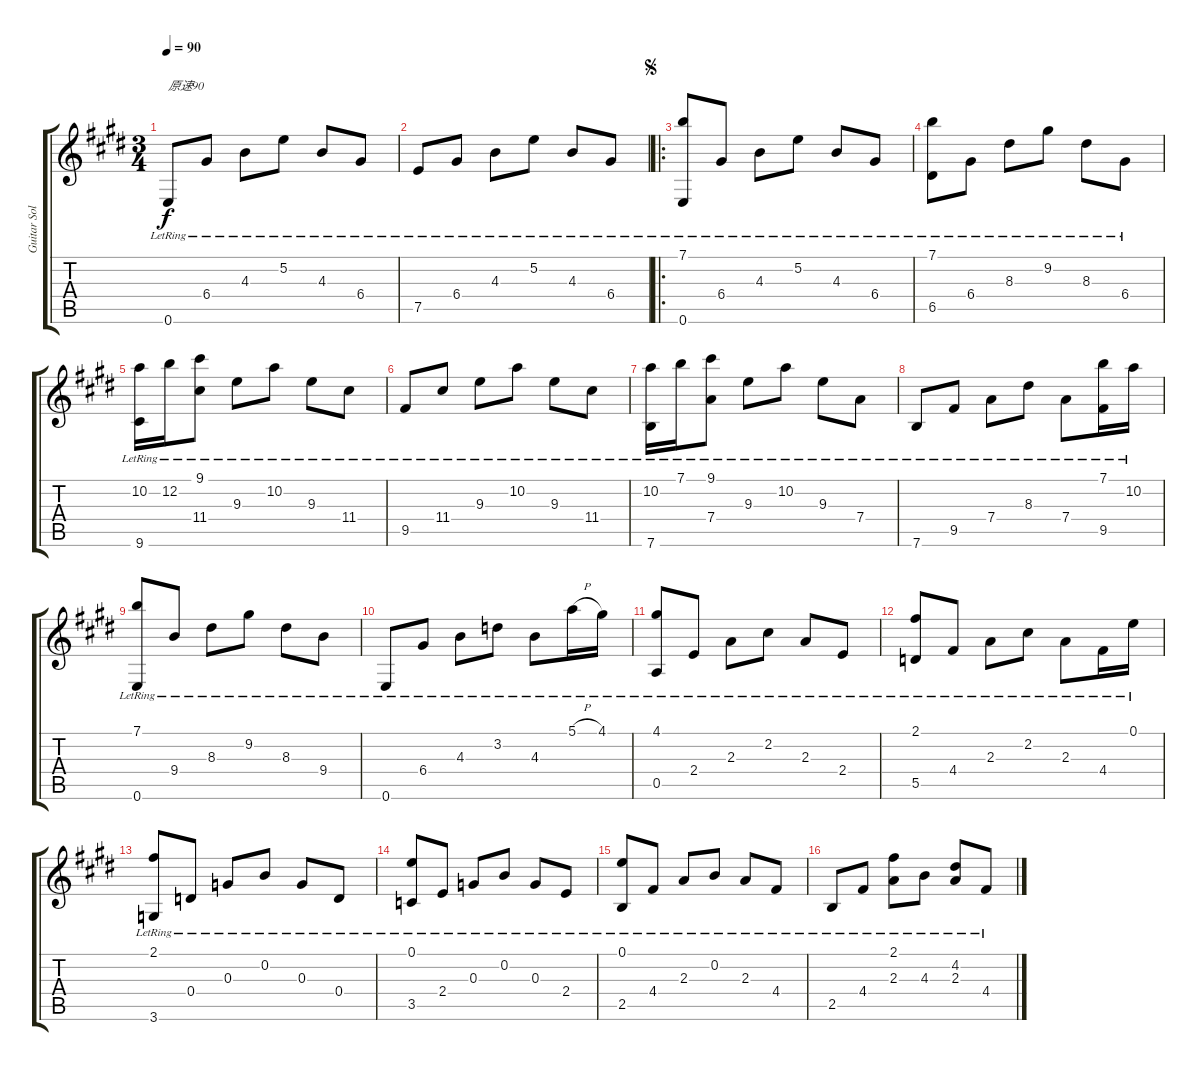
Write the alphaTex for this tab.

\track ("Guitar Solo" "Guitar Sol") {instrument acousticguitarnylon}
\staff {score tabs}
\tuning (E4 B3 G3 D3 A2 E2) {hide}
\ts (3 4)
\tempo 90
\clef g2
\ks e
0.6{lr}.8{txt "原速90" dy f instrument acousticguitarnylon} 6.4{lr}.8 4.3{lr}.8 5.2{lr}.8 4.3{lr}.8 6.4{lr}.8 |
7.5{lr}.8 6.4{lr}.8 4.3{lr}.8 5.2{lr}.8 4.3{lr}.8 6.4{lr}.8 |
\ro
\jump segno
(7.1{lr} 0.6{lr}).8 6.4{lr}.8 4.3{lr}.8 5.2{lr}.8 4.3{lr}.8 6.4{lr}.8 |
(7.1{lr} 6.5{lr}).8 6.4{lr}.8 8.3{lr}.8 9.2{lr}.8 8.3{lr}.8 6.4{lr}.8 |
(10.2{lr} 9.6{lr}).16 12.2{lr}.16 (9.1{lr} 11.4{lr}).8 9.3{lr}.8 10.2{lr}.8 9.3{lr}.8 11.4{lr}.8 |
9.5{lr}.8 11.4{lr}.8 9.3{lr}.8 10.2{lr}.8 9.3{lr}.8 11.4{lr}.8 |
(10.2{lr} 7.6{lr}).16 7.1{lr}.16 (9.1{lr} 7.4{lr}).8 9.3{lr}.8 10.2{lr}.8 9.3{lr}.8 7.4{lr}.8 |
7.6{lr}.8 9.5{lr}.8 7.4{lr}.8 8.3{lr}.8 7.4{lr}.8 (7.1{lr} 9.5{lr}).16 10.2{lr}.16 |
(7.1{lr} 0.6{lr}).8 9.4{lr}.8 8.3{lr}.8 9.2{lr}.8 8.3{lr}.8 9.4{lr}.8 |
0.6{lr}.8 6.4{lr}.8 4.3{lr}.8 3.2{lr}.8 4.3{lr}.8 5.1{h lr}.16 4.1{lr}.16 |
(4.1{lr} 0.5{lr}).8 2.4{lr}.8 2.3{lr}.8 2.2{lr}.8 2.3{lr}.8 2.4{lr}.8 |
(2.1{lr} 5.5{lr}).8 4.4{lr}.8 2.3{lr}.8 2.2{lr}.8 2.3{lr}.8 4.4{lr}.16 0.1{lr}.16 |
(2.1{lr} 3.6{lr}).8 0.4{lr}.8 0.3{lr}.8 0.2{lr}.8 0.3{lr}.8 0.4{lr}.8 |
(0.1{lr} 3.5{lr}).8 2.4{lr}.8 0.3{lr}.8 0.2{lr}.8 0.3{lr}.8 2.4{lr}.8 |
(0.1{lr} 2.5{lr}).8 4.4{lr}.8 2.3{lr}.8 0.2{lr}.8 2.3{lr}.8 4.4{lr}.8 |
2.5{lr}.8 4.4{lr}.8 (2.1{lr} 2.3{lr}).8 4.3{lr}.8 (4.2{lr} 2.3{lr}).8 4.4{lr}.8
